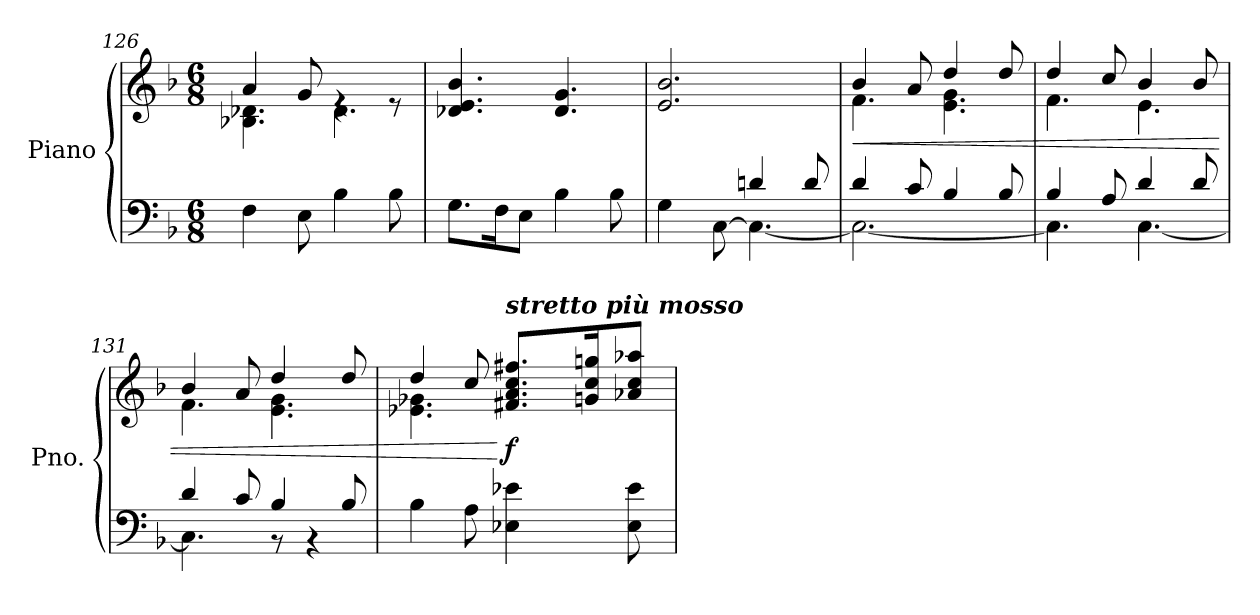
**kern	**kern	**dynam
*part1	*part1	*part1
*staff2	*staff1	*staff1/2
*I"Piano	*	*
*I'Pno.	*	*
*clefF4	*clefG2	*
*k[b-]	*k[b-]	*
*M6/8	*M6/8	*
=126	=126	=126
*	*^	*
4F\	4a/	4.B-X\ 4.d-X\	.
8E\	8g/	.	.
4B-\	4re	4.d-\	.
8B-\	8re	.	.
*	*v	*v	*
!!LO:LB:g=z
=127	=127	=127
8.G\L	4.d-X/ 4.e/ 4.b-/	.
16F\K	.	.
8E\J	.	.
4B-\	4.d-/ 4.g/	.
8B-\	.	.
=128	=128	=128
*^	*	*
4G\	4.rEEyy	2.e/ 2.b-/	.
[8C\	.	.	.
4dn/	4.C\_	.	.
8d/	.	.	.
=129	=129	=129	=129
!	!	!	!LO:HP:b
*	*	*^	*
4d/	2.C\_	4b-/	4.f\	<
8c/	.	8a/	.	.
4B-/	.	4dd/	4.e\ 4.g\	.
8B-/	.	8dd/	.	.
=130	=130	=130	=130	=130
4B-/	4.C\]	4dd/	4.f\	.
8A/	.	8cc/	.	.
4d/	[4.C\	4b-/	4.e\	.
8d/	.	8b-/	.	.
=131	=131	=131	=131	=131
4d/	4.C\]	4b-/	4.f\	.
8c/	.	8a/	.	.
4B-/	8r	4dd/	4.e\ 4.g\	.
.	4r	.	.	.
8B-/	.	8dd/	.	.
*v	*v	*	*	*
!!LO:LB:g=z	!!
=132	=132	=132	=132
4B-\	4dd/	4.e-X\ 4.g-X\	.
8A\	8cc/	.	.
!	!LO:TX:a:Bi:t=stretto più mosso	!	!
!	!	!	!LO:DY:n=1:b
4E-X\ 4e-X\	8.f#X/ 8.a/ 8.cc/ 8.ff#X/L	8reyy	[ f
.	.	4reyy	.
.	16gn/ 16cc/ 16ggn/K	.	.
8E-\ 8e-\	8a-X/ 8cc/ 8aa-X/J	.	.
*	*v	*v	*
=	=	=
*-	*-	*-
